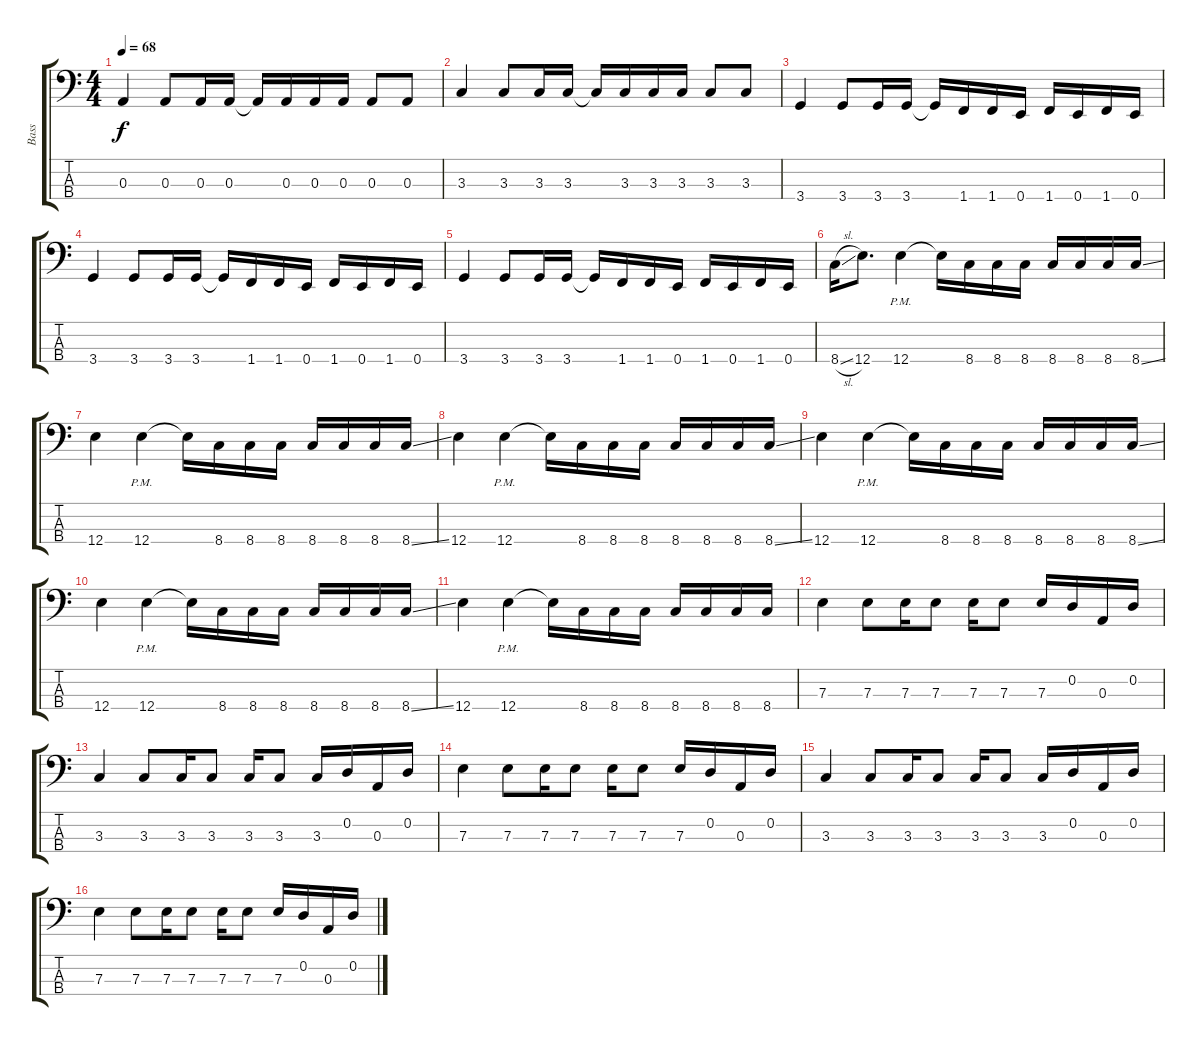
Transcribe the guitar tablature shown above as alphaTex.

\track ("Bass" "Bass") {instrument electricbasspick}
\staff {score tabs}
\tuning (G2 D2 A1 E1) {hide}
\ts (4 4)
\tempo 68
\clef f4
\ks c
0.3.4{dy f} 0.3.8 0.3.16 0.3.16 0.3{t}.16 0.3.16 0.3.16 0.3.16 0.3.8 0.3.8 |
3.3.4 3.3.8 3.3.16 3.3.16 3.3{t}.16 3.3.16 3.3.16 3.3.16 3.3.8 3.3.8 |
3.4.4 3.4.8 3.4.16 3.4.16 3.4{t}.16 1.4.16 1.4.16 0.4.16 1.4.16 0.4.16 1.4.16 0.4.16 |
3.4.4 3.4.8 3.4.16 3.4.16 3.4{t}.16 1.4.16 1.4.16 0.4.16 1.4.16 0.4.16 1.4.16 0.4.16 |
3.4.4 3.4.8 3.4.16 3.4.16 3.4{t}.16 1.4.16 1.4.16 0.4.16 1.4.16 0.4.16 1.4.16 0.4.16 |
8.4{sl}.16 12.4.8{d} 12.4{pm}.4 12.4{t}.16 8.4.16 8.4.16 8.4.16 8.4.16 8.4.16 8.4.16 8.4{ss}.16 |
12.4.4 12.4{pm}.4 12.4{t}.16 8.4.16 8.4.16 8.4.16 8.4.16 8.4.16 8.4.16 8.4{ss}.16 |
12.4.4 12.4{pm}.4 12.4{t}.16 8.4.16 8.4.16 8.4.16 8.4.16 8.4.16 8.4.16 8.4{ss}.16 |
12.4.4 12.4{pm}.4 12.4{t}.16 8.4.16 8.4.16 8.4.16 8.4.16 8.4.16 8.4.16 8.4{ss}.16 |
12.4.4 12.4{pm}.4 12.4{t}.16 8.4.16 8.4.16 8.4.16 8.4.16 8.4.16 8.4.16 8.4{ss}.16 |
12.4.4 12.4{pm}.4 12.4{t}.16 8.4.16 8.4.16 8.4.16 8.4.16 8.4.16 8.4.16 8.4.16 |
7.3.4 7.3.8 7.3.16 7.3.8 7.3.16 7.3.8 7.3.16 0.2.16 0.3.16 0.2.16 |
3.3.4 3.3.8 3.3.16 3.3.8 3.3.16 3.3.8 3.3.16 0.2.16 0.3.16 0.2.16 |
7.3.4 7.3.8 7.3.16 7.3.8 7.3.16 7.3.8 7.3.16 0.2.16 0.3.16 0.2.16 |
3.3.4 3.3.8 3.3.16 3.3.8 3.3.16 3.3.8 3.3.16 0.2.16 0.3.16 0.2.16 |
7.3.4 7.3.8 7.3.16 7.3.8 7.3.16 7.3.8 7.3.16 0.2.16 0.3.16 0.2.16
